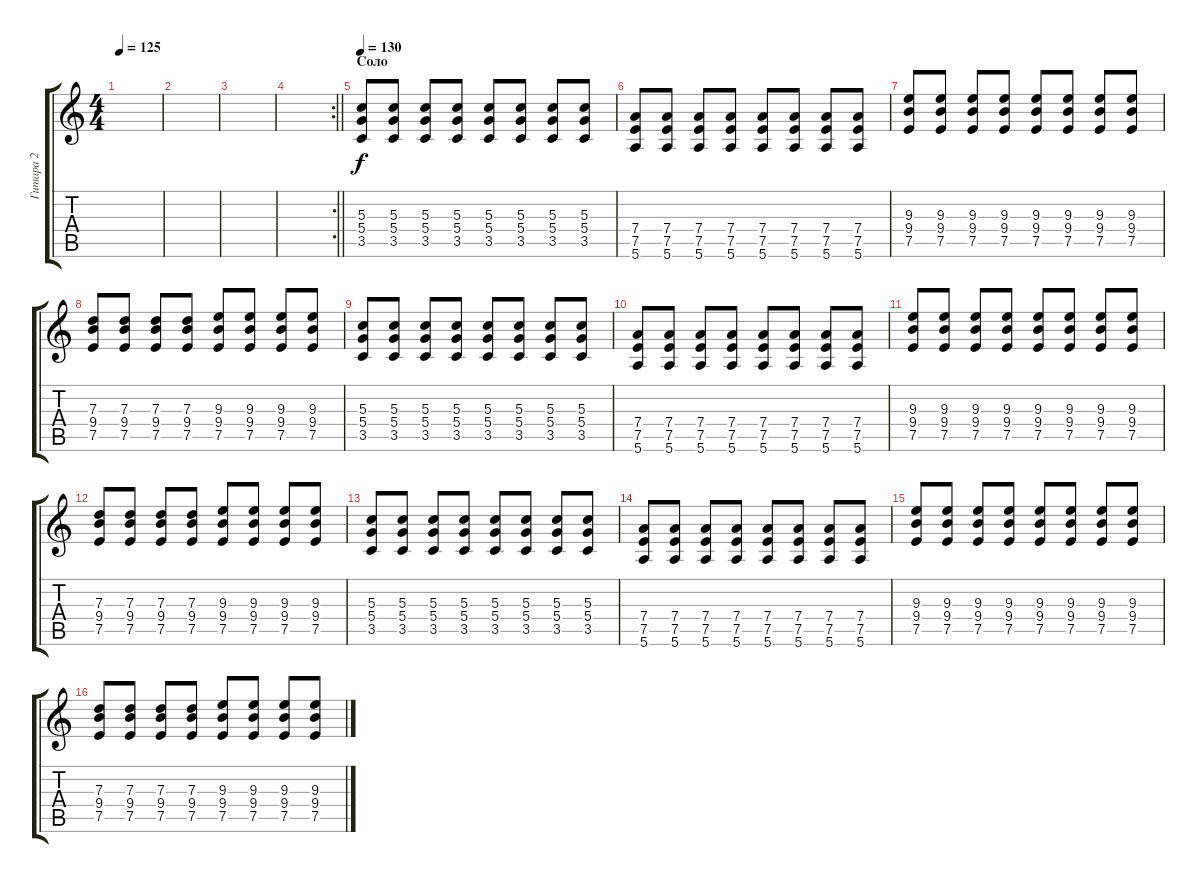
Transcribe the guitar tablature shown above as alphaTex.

\track ("Гитара 2" "Гитара 2") {instrument distortionguitar}
\staff {score tabs}
\tuning (E4 B3 G3 D3 A2 E2) {hide}
\ts (4 4)
\tempo 125
\clef g2
\ks c
|
|
|
\rc 2
\barLineRight lightlight
|
\section ("" "Соло")
\tempo 130
(5.3 5.4 3.5).8 (5.3 5.4 3.5).8 (5.3 5.4 3.5).8 (5.3 5.4 3.5).8 (5.3 5.4 3.5).8 (5.3 5.4 3.5).8 (5.3 5.4 3.5).8 (5.3 5.4 3.5).8 |
(7.4 7.5 5.6).8 (7.4 7.5 5.6).8 (7.4 7.5 5.6).8 (7.4 7.5 5.6).8 (7.4 7.5 5.6).8 (7.4 7.5 5.6).8 (7.4 7.5 5.6).8 (7.4 7.5 5.6).8 |
(9.3 9.4 7.5).8 (9.3 9.4 7.5).8 (9.3 9.4 7.5).8 (9.3 9.4 7.5).8 (9.3 9.4 7.5).8 (9.3 9.4 7.5).8 (9.3 9.4 7.5).8 (9.3 9.4 7.5).8 |
(7.3 9.4 7.5).8 (7.3 9.4 7.5).8 (7.3 9.4 7.5).8 (7.3 9.4 7.5).8 (9.3 9.4 7.5).8 (9.3 9.4 7.5).8 (9.3 9.4 7.5).8 (9.3 9.4 7.5).8 |
(5.3 5.4 3.5).8 (5.3 5.4 3.5).8 (5.3 5.4 3.5).8 (5.3 5.4 3.5).8 (5.3 5.4 3.5).8 (5.3 5.4 3.5).8 (5.3 5.4 3.5).8 (5.3 5.4 3.5).8 |
(7.4 7.5 5.6).8 (7.4 7.5 5.6).8 (7.4 7.5 5.6).8 (7.4 7.5 5.6).8 (7.4 7.5 5.6).8 (7.4 7.5 5.6).8 (7.4 7.5 5.6).8 (7.4 7.5 5.6).8 |
(9.3 9.4 7.5).8 (9.3 9.4 7.5).8 (9.3 9.4 7.5).8 (9.3 9.4 7.5).8 (9.3 9.4 7.5).8 (9.3 9.4 7.5).8 (9.3 9.4 7.5).8 (9.3 9.4 7.5).8 |
(7.3 9.4 7.5).8 (7.3 9.4 7.5).8 (7.3 9.4 7.5).8 (7.3 9.4 7.5).8 (9.3 9.4 7.5).8 (9.3 9.4 7.5).8 (9.3 9.4 7.5).8 (9.3 9.4 7.5).8 |
(5.3 5.4 3.5).8 (5.3 5.4 3.5).8 (5.3 5.4 3.5).8 (5.3 5.4 3.5).8 (5.3 5.4 3.5).8 (5.3 5.4 3.5).8 (5.3 5.4 3.5).8 (5.3 5.4 3.5).8 |
(7.4 7.5 5.6).8 (7.4 7.5 5.6).8 (7.4 7.5 5.6).8 (7.4 7.5 5.6).8 (7.4 7.5 5.6).8 (7.4 7.5 5.6).8 (7.4 7.5 5.6).8 (7.4 7.5 5.6).8 |
(9.3 9.4 7.5).8 (9.3 9.4 7.5).8 (9.3 9.4 7.5).8 (9.3 9.4 7.5).8 (9.3 9.4 7.5).8 (9.3 9.4 7.5).8 (9.3 9.4 7.5).8 (9.3 9.4 7.5).8 |
(7.3 9.4 7.5).8 (7.3 9.4 7.5).8 (7.3 9.4 7.5).8 (7.3 9.4 7.5).8 (9.3 9.4 7.5).8 (9.3 9.4 7.5).8 (9.3 9.4 7.5).8 (9.3 9.4 7.5).8
